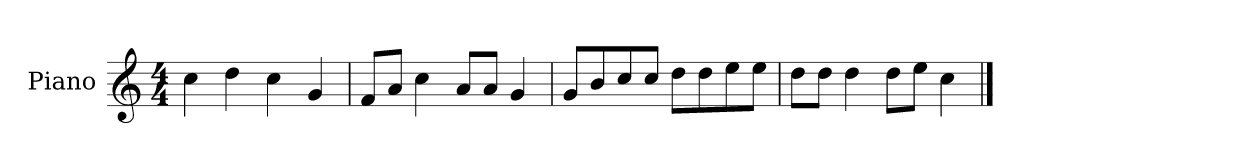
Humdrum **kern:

**kern
*part1
*staff1
*I"Piano
*I'P-no
*clefG2
*k[]
*M4/4
*MM90
=1
4cc\
4dd\
4cc\
4g/
=2
8f/L
8a/J
4cc\
8a/L
8a/J
4g/
=3
8g/L
8b/
8cc/
8cc/J
8dd\L
8dd\
8ee\
8ee\J
=4
8dd\L
8dd\J
4dd\
8dd\L
8ee\J
4cc\
==
*-
